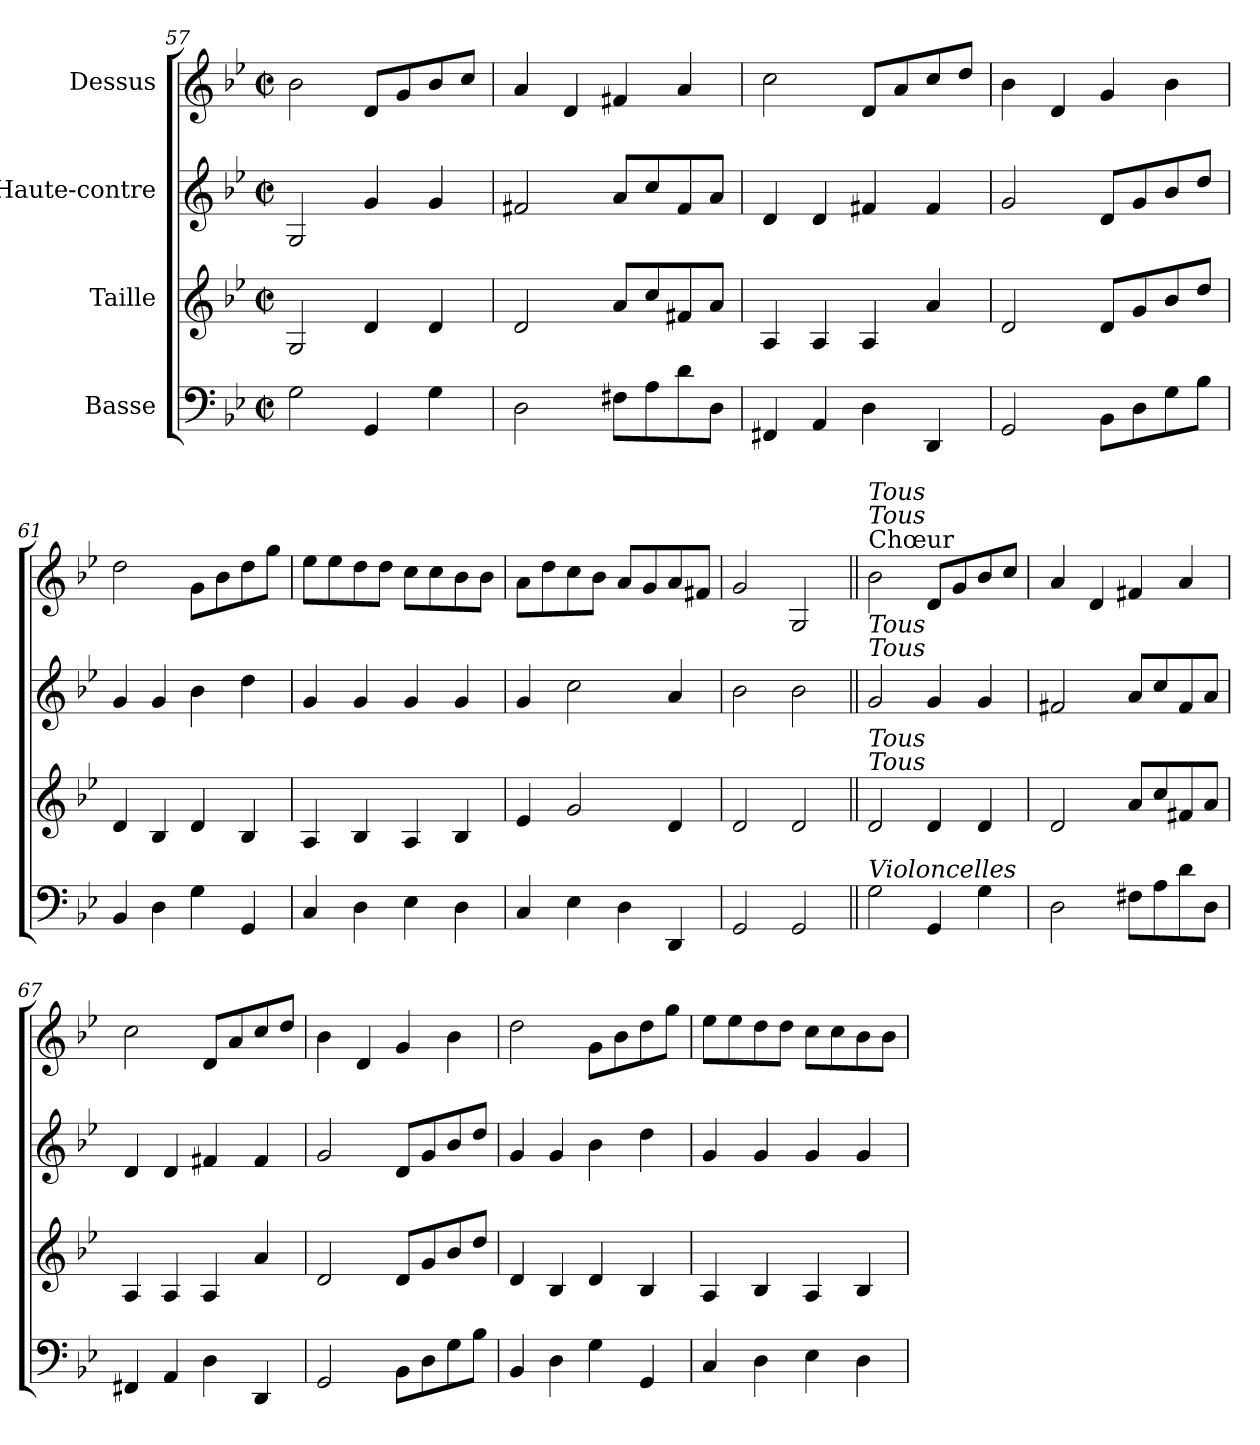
**kern	**kern	**kern	**kern
*part4	*part3	*part2	*part1
*staff4	*staff3	*staff2	*staff1
*I"Basse	*I"Taille	*I"Haute-contre	*I"Dessus
*clefF4	*clefG2	*clefG2	*clefG2
*k[b-e-]	*k[b-e-]	*k[b-e-]	*k[b-e-]
*M2/2	*M2/2	*M2/2	*M2/2
*met(c|)	*met(c|)	*met(c|)	*met(c|)
=57	=57	=57	=57
2G\	2G/	2G/	2b-\
4GG/	4d/	4g/	8d/L
.	.	.	8g/
4G\	4d/	4g/	8b-/
.	.	.	8cc/J
=58	=58	=58	=58
2D\	2d/	2f#X/	4a/
.	.	.	4d/
8F#X\L	8a/L	8a/L	4f#X/
8A\	8cc/	8cc/	.
8d\	8f#X/	8f#/	4a/
8D\J	8a/J	8a/J	.
=59	=59	=59	=59
4FF#X/	4A/	4d/	2cc\
4AA/	4A/	4d/	.
4D\	4A/	4f#X/	8d/L
.	.	.	8a/
4DD/	4a/	4f#/	8cc/
.	.	.	8dd/J
!!LO:LB:g=z
=60	=60	=60	=60
2GG/	2d/	2g/	4b-\
.	.	.	4d/
8BB-\L	8d/L	8d/L	4g/
8D\	8g/	8g/	.
8G\	8b-/	8b-/	4b-\
8B-\J	8dd/J	8dd/J	.
=61	=61	=61	=61
4BB-/	4d/	4g/	2dd\
4D\	4B-/	4g/	.
4G\	4d/	4b-\	8g\L
.	.	.	8b-\
4GG/	4B-/	4dd\	8dd\
.	.	.	8gg\J
=62	=62	=62	=62
4C/	4A/	4g/	8ee-\L
.	.	.	8ee-\
4D\	4B-/	4g/	8dd\
.	.	.	8dd\J
4E-\	4A/	4g/	8cc\L
.	.	.	8cc\
4D\	4B-/	4g/	8b-\
.	.	.	8b-\J
=63	=63	=63	=63
4C/	4e-/	4g/	8a\L
.	.	.	8dd\
4E-\	2g/	2cc\	8cc\
.	.	.	8b-\J
4D\	.	.	8a/L
.	.	.	8g/
4DD/	4d/	4a/	8a/
.	.	.	8f#X/J
=64	=64	=64	=64
2GG/	2d/	2b-\	2g/
2GG/	2d/	2b-\	2G/
!!LO:PB:g=z
=65||	=65||	=65||	=65||
!	!	!	!LO:TX:a:t=Chœur
!	!	!	!LO:TX:a:i:t=Tous
!	!	!	!LO:TX:a:i:t=Tous
!	!	!LO:TX:a:i:t=Tous	!
!	!	!LO:TX:a:i:t=Tous	!
!	!LO:TX:a:i:t=Tous	!	!
!	!LO:TX:a:i:t=Tous	!	!
!LO:TX:a:i:t=Violoncelles	!	!	!
2G\	2d/	2g/	2b-\
4GG/	4d/	4g/	8d/L
.	.	.	8g/
4G\	4d/	4g/	8b-/
.	.	.	8cc/J
=66	=66	=66	=66
2D\	2d/	2f#X/	4a/
.	.	.	4d/
8F#X\L	8a/L	8a/L	4f#X/
8A\	8cc/	8cc/	.
8d\	8f#X/	8f#/	4a/
8D\J	8a/J	8a/J	.
=67	=67	=67	=67
4FF#X/	4A/	4d/	2cc\
4AA/	4A/	4d/	.
4D\	4A/	4f#X/	8d/L
.	.	.	8a/
4DD/	4a/	4f#/	8cc/
.	.	.	8dd/J
=68	=68	=68	=68
2GG/	2d/	2g/	4b-\
.	.	.	4d/
8BB-\L	8d/L	8d/L	4g/
8D\	8g/	8g/	.
8G\	8b-/	8b-/	4b-\
8B-\J	8dd/J	8dd/J	.
=69	=69	=69	=69
4BB-/	4d/	4g/	2dd\
4D\	4B-/	4g/	.
4G\	4d/	4b-\	8g\L
.	.	.	8b-\
4GG/	4B-/	4dd\	8dd\
.	.	.	8gg\J
=70	=70	=70	=70
4C/	4A/	4g/	8ee-\L
.	.	.	8ee-\
4D\	4B-/	4g/	8dd\
.	.	.	8dd\J
4E-\	4A/	4g/	8cc\L
.	.	.	8cc\
4D\	4B-/	4g/	8b-\
.	.	.	8b-\J
=	=	=	=
*-	*-	*-	*-
